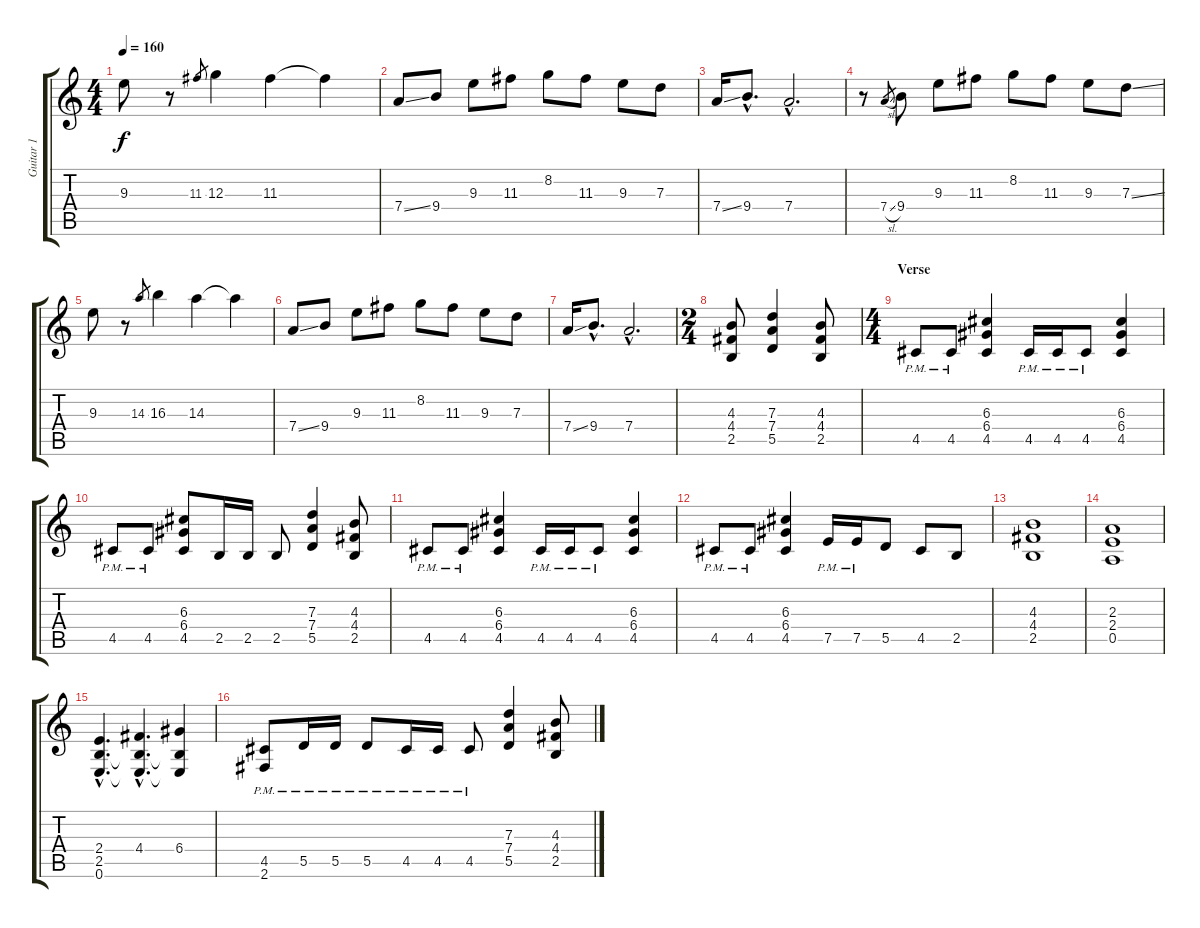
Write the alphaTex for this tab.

\track ("Guitar 1" "Guitar 1") {instrument distortionguitar}
\staff {score tabs}
\tuning (E4 B3 G3 D3 A2 E2) {hide}
\ts (4 4)
\tempo 160
\clef g2
\ks c
9.3.8{dy f} r.8 11.3.8{gr} 12.3.4 11.3.4 11.3{t}.4 |
7.4{ss}.8 9.4.8 9.3.8 11.3.8 8.2.8 11.3.8 9.3.8 7.3.8 |
7.4{ss}.16 9.4{hac}.8{d} 7.4{hac}.2{d} |
r.8 7.4{sl}.8{gr} 9.4.8 9.3.8 11.3.8 8.2.8 11.3.8 9.3.8 7.3{ss}.8 |
9.3.8 r.8 14.3.8{gr} 16.3.4 14.3.4 14.3{t}.4 |
7.4{ss}.8 9.4.8 9.3.8 11.3.8 8.2.8 11.3.8 9.3.8 7.3.8 |
7.4{ss}.16 9.4{hac}.8{d} 7.4{hac}.2{d} |
\ts (2 4)
(4.3 4.4 2.5).8 (7.3 7.4 5.5).4 (4.3 4.4 2.5).8 |
\ts (4 4)
\section ("" "Verse")
4.5{pm}.8 4.5{pm}.8 (6.3 6.4 4.5).4 4.5{pm}.16 4.5{pm}.16 4.5{pm}.8 (6.3 6.4 4.5).4 |
4.5{pm}.8 4.5{pm}.8 (6.3 6.4 4.5).8 2.5.16 2.5.16 2.5.8 (7.3 7.4 5.5).4 (4.3 4.4 2.5).8 |
4.5{pm}.8 4.5{pm}.8 (6.3 6.4 4.5).4 4.5{pm}.16 4.5{pm}.16 4.5{pm}.8 (6.3 6.4 4.5).4 |
4.5{pm}.8 4.5{pm}.8 (6.3 6.4 4.5).4 7.5{pm}.16 7.5{pm}.16 5.5.8 4.5.8 2.5.8 |
(4.3 4.4 2.5).1 |
(2.3 2.4 0.5).1 |
(2.4{hac} 2.5{hac} 0.6{hac}).4{d} (4.4{hac} 2.5{hac t} 0.6{hac t}).4{d} (6.4 2.5{t} 0.6{t}).4 |
(4.5{pm} 2.6).8 5.5{pm}.16 5.5{pm}.16 5.5{pm}.8 4.5{pm}.16 4.5{pm}.16 4.5{pm}.8 (7.3 7.4 5.5).4 (4.3 4.4 2.5).8
